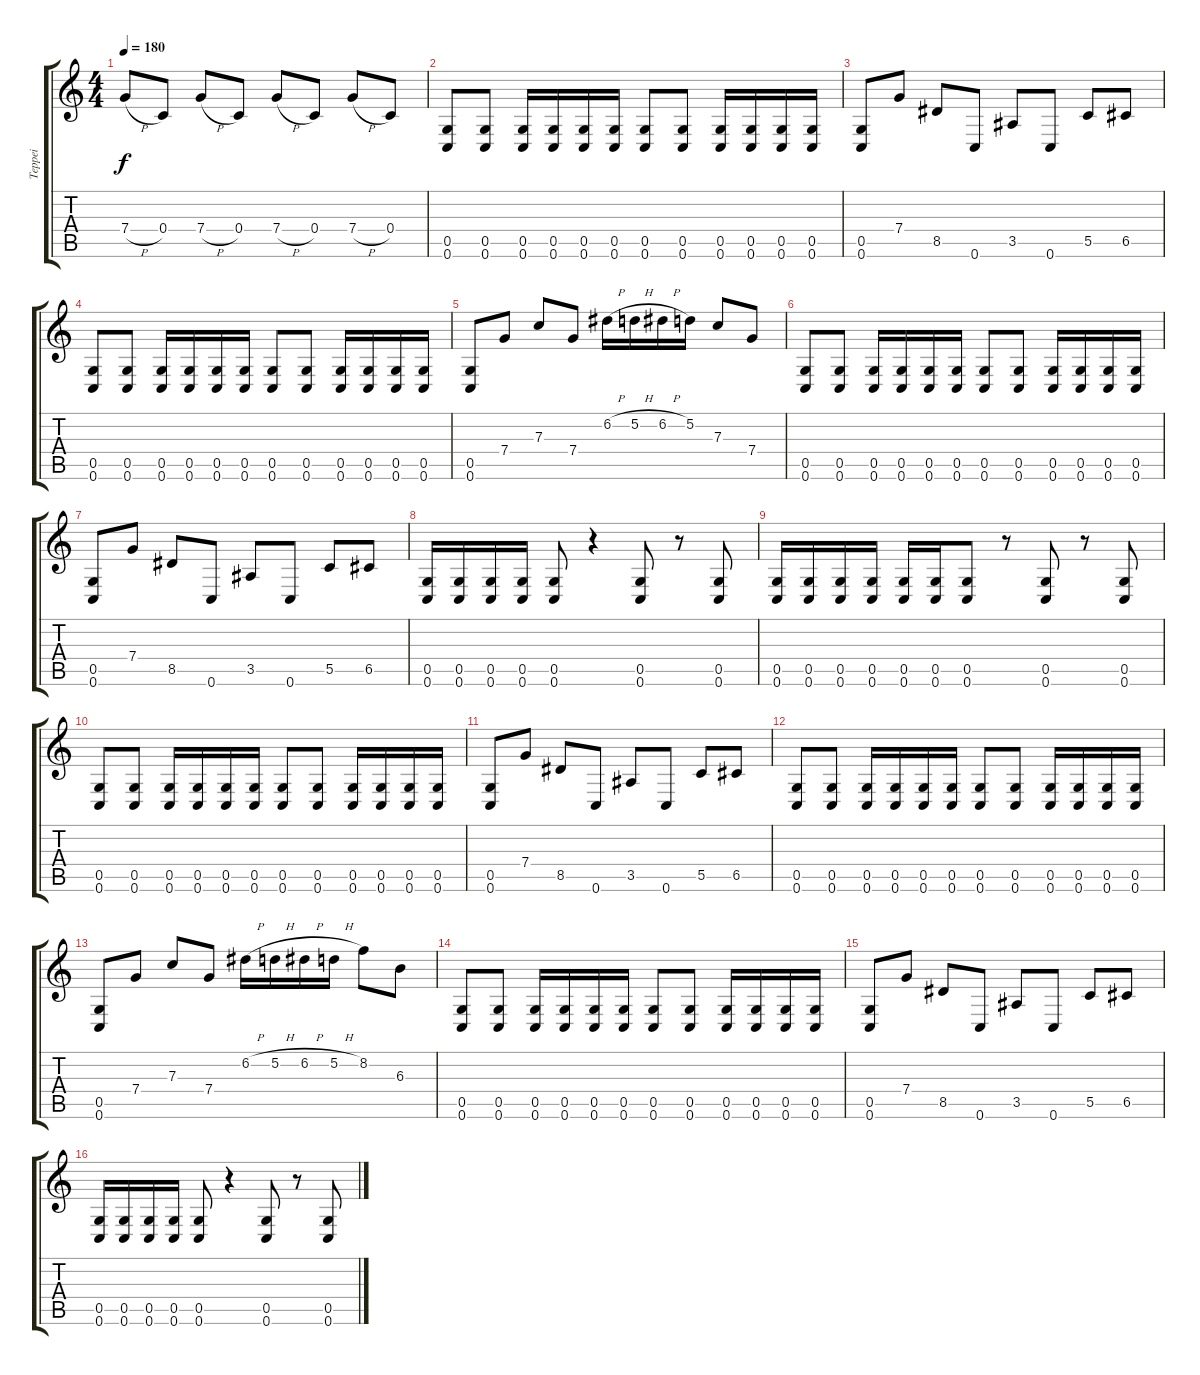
\track ("Teppei" "Teppei") {instrument distortionguitar}
\staff {score tabs}
\tuning (D4 A3 F3 C3 G2 C2) {hide}
\ts (4 4)
\tempo 180
\clef g2
\ks c
7.4{h}.8{dy f instrument distortionguitar} 0.4.8 7.4{h}.8 0.4.8 7.4{h}.8 0.4.8 7.4{h}.8 0.4.8 |
(0.5 0.6).8 (0.5 0.6).8 (0.5 0.6).16 (0.5 0.6).16 (0.5 0.6).16 (0.5 0.6).16 (0.5 0.6).8 (0.5 0.6).8 (0.5 0.6).16 (0.5 0.6).16 (0.5 0.6).16 (0.5 0.6).16 |
(0.5 0.6).8 7.4.8 8.5.8 0.6.8 3.5.8 0.6.8 5.5.8 6.5.8 |
(0.5 0.6).8 (0.5 0.6).8 (0.5 0.6).16 (0.5 0.6).16 (0.5 0.6).16 (0.5 0.6).16 (0.5 0.6).8 (0.5 0.6).8 (0.5 0.6).16 (0.5 0.6).16 (0.5 0.6).16 (0.5 0.6).16 |
(0.5 0.6).8 7.4.8 7.3.8 7.4.8 6.2{h}.16 5.2{h}.16 6.2{h}.16 5.2.16 7.3.8 7.4.8 |
(0.5 0.6).8 (0.5 0.6).8 (0.5 0.6).16 (0.5 0.6).16 (0.5 0.6).16 (0.5 0.6).16 (0.5 0.6).8 (0.5 0.6).8 (0.5 0.6).16 (0.5 0.6).16 (0.5 0.6).16 (0.5 0.6).16 |
(0.5 0.6).8 7.4.8 8.5.8 0.6.8 3.5.8 0.6.8 5.5.8 6.5.8 |
(0.5 0.6).16 (0.5 0.6).16 (0.5 0.6).16 (0.5 0.6).16 (0.5 0.6).8 r.4 (0.5 0.6).8 r.8 (0.5 0.6).8 |
(0.5 0.6).16 (0.5 0.6).16 (0.5 0.6).16 (0.5 0.6).16 (0.5 0.6).16 (0.5 0.6).16 (0.5 0.6).8 r.8 (0.5 0.6).8 r.8 (0.5 0.6).8 |
(0.5 0.6).8 (0.5 0.6).8 (0.5 0.6).16 (0.5 0.6).16 (0.5 0.6).16 (0.5 0.6).16 (0.5 0.6).8 (0.5 0.6).8 (0.5 0.6).16 (0.5 0.6).16 (0.5 0.6).16 (0.5 0.6).16 |
(0.5 0.6).8 7.4.8 8.5.8 0.6.8 3.5.8 0.6.8 5.5.8 6.5.8 |
(0.5 0.6).8 (0.5 0.6).8 (0.5 0.6).16 (0.5 0.6).16 (0.5 0.6).16 (0.5 0.6).16 (0.5 0.6).8 (0.5 0.6).8 (0.5 0.6).16 (0.5 0.6).16 (0.5 0.6).16 (0.5 0.6).16 |
(0.5 0.6).8 7.4.8 7.3.8 7.4.8 6.2{h}.16 5.2{h}.16 6.2{h}.16 5.2{h}.16 8.2.8 6.3.8 |
(0.5 0.6).8 (0.5 0.6).8 (0.5 0.6).16 (0.5 0.6).16 (0.5 0.6).16 (0.5 0.6).16 (0.5 0.6).8 (0.5 0.6).8 (0.5 0.6).16 (0.5 0.6).16 (0.5 0.6).16 (0.5 0.6).16 |
(0.5 0.6).8 7.4.8 8.5.8 0.6.8 3.5.8 0.6.8 5.5.8 6.5.8 |
(0.5 0.6).16 (0.5 0.6).16 (0.5 0.6).16 (0.5 0.6).16 (0.5 0.6).8 r.4 (0.5 0.6).8 r.8 (0.5 0.6).8
